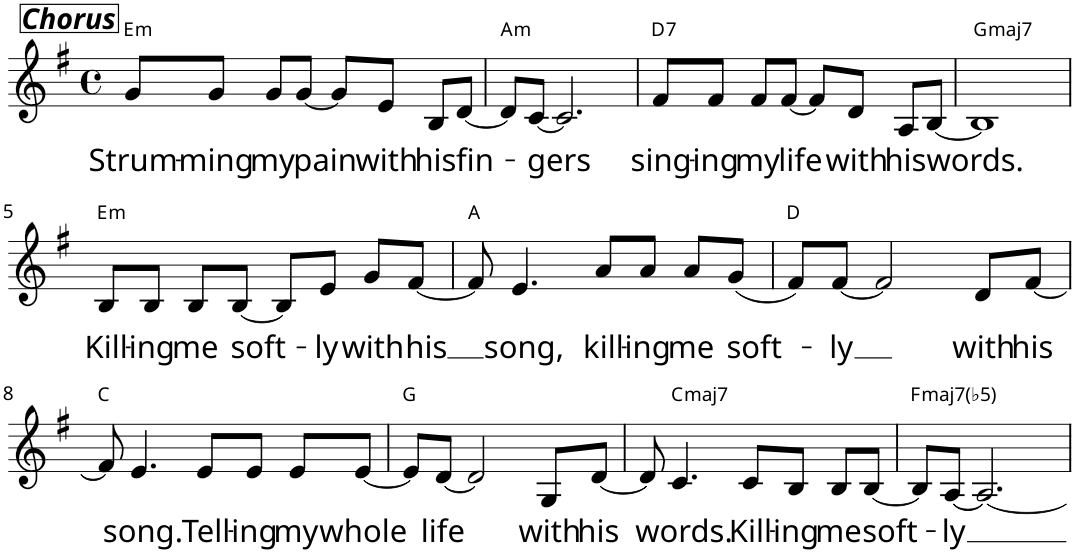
**kern	**text	**harte
*part1	*part1	*part1
*staff1	*staff1	*
*clefG2	*	*
*k[f#]	*	*
*G:	*	*
*M4/4	*	*
*met(c)	*	*
=1	=1	=1
!LO:TX:a:Bi:t=Chorus	!	!
!	!LO:LY:b	!LO:H:kt=m
8g/L	Strum-	E:min
!	!LO:LY:b	!
8g/J	-ming	.
!	!LO:LY:b	!
8g/L	my	.
!	!LO:LY:b	!
[8g/J	pain	.
8g/L]	.	.
!	!LO:LY:b	!
8e/J	with	.
!	!LO:LY:b	!
8B/L	his	.
!	!LO:LY:b	!
[8d/J	fin-	.
=2	=2	=2
!	!	!LO:H:kt=m
8d/L]	.	A:min
!	!LO:LY:b	!
[8c/J	-gers	.
2.c/]	.	.
=3	=3	=3
!	!LO:LY:b	!LO:H:kt=7
8f#/L	sing-	D:7
!	!LO:LY:b	!
8f#/J	-ing	.
!	!LO:LY:b	!
8f#/L	my	.
!	!LO:LY:b	!
[8f#/J	life	.
8f#/L]	.	.
!	!LO:LY:b	!
8d/J	with	.
!	!LO:LY:b	!
8A/L	his	.
!	!LO:LY:b	!
[8B/J	words.	.
=4	=4	=4
!	!	!LO:H:kt=maj7
1B]	.	G:maj7
!!LO:LB:g=z
=5	=5	=5
!	!LO:LY:b	!LO:H:kt=m
8B/L	Kill-	E:min
!	!LO:LY:b	!
8B/J	-ing	.
!	!LO:LY:b	!
8B/L	me	.
!	!LO:LY:b	!
[8B/J	soft-	.
8B/L]	.	.
!	!LO:LY:b	!
8e/J	-ly	.
!	!LO:LY:b	!
8g/L	with	.
!	!LO:LY:b	!
[8f#/J	his	.
=6	=6	=6
8f#/]	.	A:maj
!	!LO:LY:b	!
4.e/	song,	.
!	!LO:LY:b	!
8a/L	kill-	.
!	!LO:LY:b	!
8a/J	-ing	.
!	!LO:LY:b	!
8a/L	me	.
!	!LO:LY:b	!
(8g/J	soft-	.
=7	=7	=7
8f#/L)	.	D:maj
!	!LO:LY:b	!
[8f#/J	-ly	.
2f#/]	.	.
!	!LO:LY:b	!
8d/L	with	.
!	!LO:LY:b	!
[8f#/J	his	.
!!LO:LB:g=z
=8	=8	=8
8f#/]	.	C:maj
!	!LO:LY:b	!
4.e/	song.	.
!	!LO:LY:b	!
8e/L	Tell-	.
!	!LO:LY:b	!
8e/J	-ing	.
!	!LO:LY:b	!
8e/L	my	.
!	!LO:LY:b	!
[8e/J	whole	.
=9	=9	=9
8e/L]	.	G:maj
!	!LO:LY:b	!
[8d/J	life	.
2d/]	.	.
!	!LO:LY:b	!
8G/L	with	.
!	!LO:LY:b	!
[8d/J	his	.
=10	=10	=10
8d/]	.	.
!	!LO:LY:b	!LO:H:kt=maj7
4.c/	words.	C:maj7
!	!LO:LY:b	!
8c/L	Kill-	.
!	!LO:LY:b	!
8B/J	-ing	.
!	!LO:LY:b	!
8B/L	me	.
!	!LO:LY:b	!
[8B/J	soft-	.
=11	=11	=11
!	!	!LO:H:kt=maj7
8B/L]	.	F:(3,b5,7)
!	!LO:LY:b	!
[8A/J	-ly	.
2.A/_	.	.
=	=	=
*-	*-	*-
